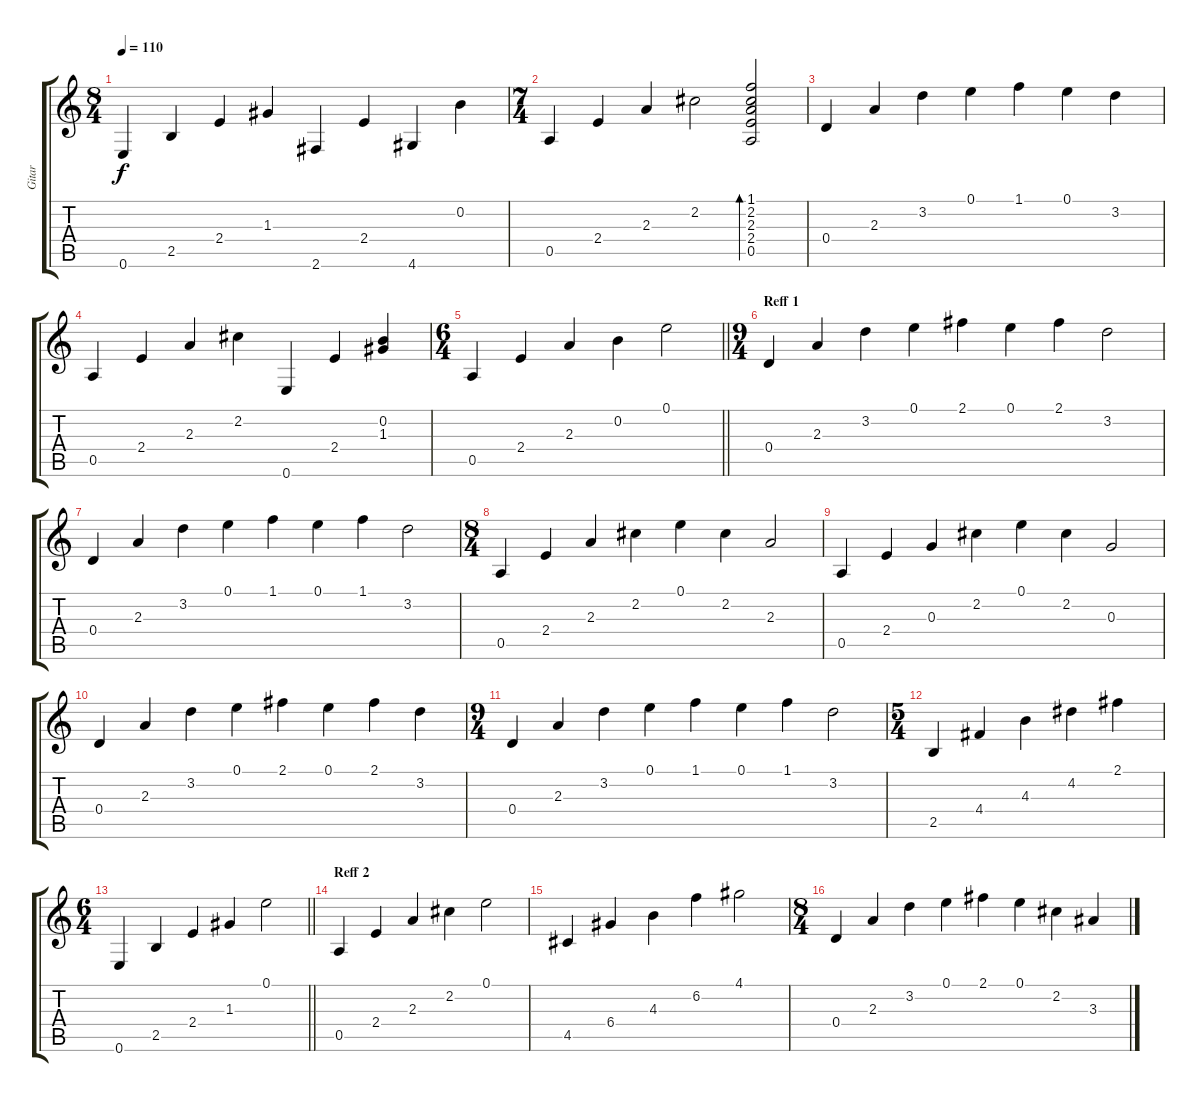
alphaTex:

\track ("Gitar " "Gitar ") {instrument electricguitarclean}
\staff {score tabs}
\tuning (E4 B3 G3 D3 A2 E2) {hide}
\ts (8 4)
\tempo 110
\clef g2
\ks c
0.6.4{dy f} 2.5.4 2.4.4 1.3.4 2.6.4 2.4.4 4.6.4 0.2.4 |
\ts (7 4)
0.5.4 2.4.4 2.3.4 2.2.2 (1.1 2.2 2.3 2.4 0.5).2{bd 240} |
0.4.4 2.3.4 3.2.4 0.1.4 1.1.4 0.1.4 3.2.4 |
0.5.4 2.4.4 2.3.4 2.2.4 0.6.4 2.4.4 (0.2 1.3).4 |
\ts (6 4)
\barLineRight lightlight
0.5.4 2.4.4 2.3.4 0.2.4 0.1.2 |
\ts (9 4)
\section ("" "Reff 1")
0.4.4 2.3.4 3.2.4 0.1.4 2.1.4 0.1.4 2.1.4 3.2.2 |
0.4.4 2.3.4 3.2.4 0.1.4 1.1.4 0.1.4 1.1.4 3.2.2 |
\ts (8 4)
0.5.4 2.4.4 2.3.4 2.2.4 0.1.4 2.2.4 2.3.2 |
0.5.4 2.4.4 0.3.4 2.2.4 0.1.4 2.2.4 0.3.2 |
0.4.4 2.3.4 3.2.4 0.1.4 2.1.4 0.1.4 2.1.4 3.2.4 |
\ts (9 4)
0.4.4 2.3.4 3.2.4 0.1.4 1.1.4 0.1.4 1.1.4 3.2.2 |
\ts (5 4)
2.5.4 4.4.4 4.3.4 4.2.4 2.1.4 |
\ts (6 4)
\barLineRight lightlight
0.6.4 2.5.4 2.4.4 1.3.4 0.1.2 |
\section ("" "Reff 2")
0.5.4 2.4.4 2.3.4 2.2.4 0.1.2 |
4.5.4 6.4.4 4.3.4 6.2.4 4.1.2 |
\ts (8 4)
0.4.4 2.3.4 3.2.4 0.1.4 2.1.4 0.1.4 2.2.4 3.3.4
